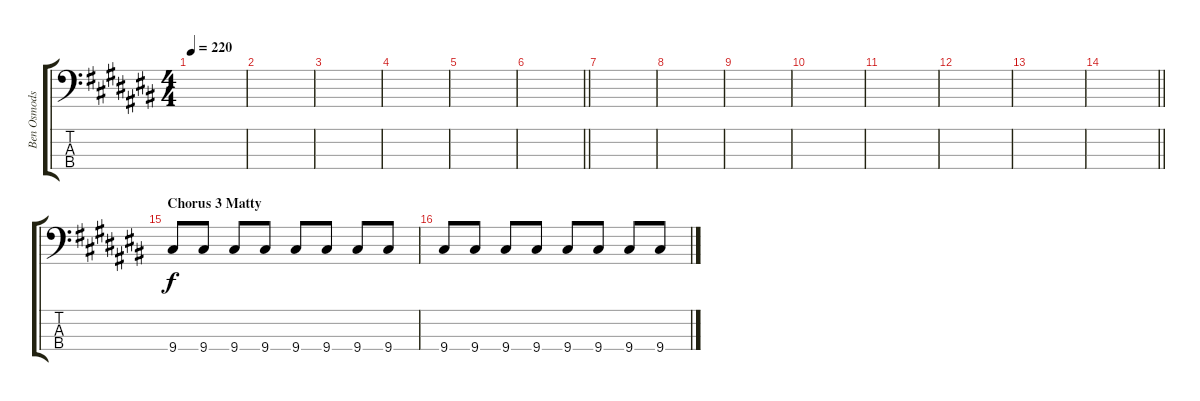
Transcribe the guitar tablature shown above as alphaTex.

\track ("Ben Osmodson" "Ben Osmods") {instrument electricbassfinger}
\staff {score tabs}
\tuning (G2 D2 A1 E1) {hide}
\ts (4 4)
\tempo 220
\clef f4
\ks a#minor
|
|
|
|
|
\barLineRight lightlight
|
|
|
|
|
|
|
|
\barLineRight lightlight
|
\section ("" "Chorus 3 Matty")
9.4.8 9.4.8 9.4.8 9.4.8 9.4.8 9.4.8 9.4.8 9.4.8 |
9.4.8 9.4.8 9.4.8 9.4.8 9.4.8 9.4.8 9.4.8 9.4.8
